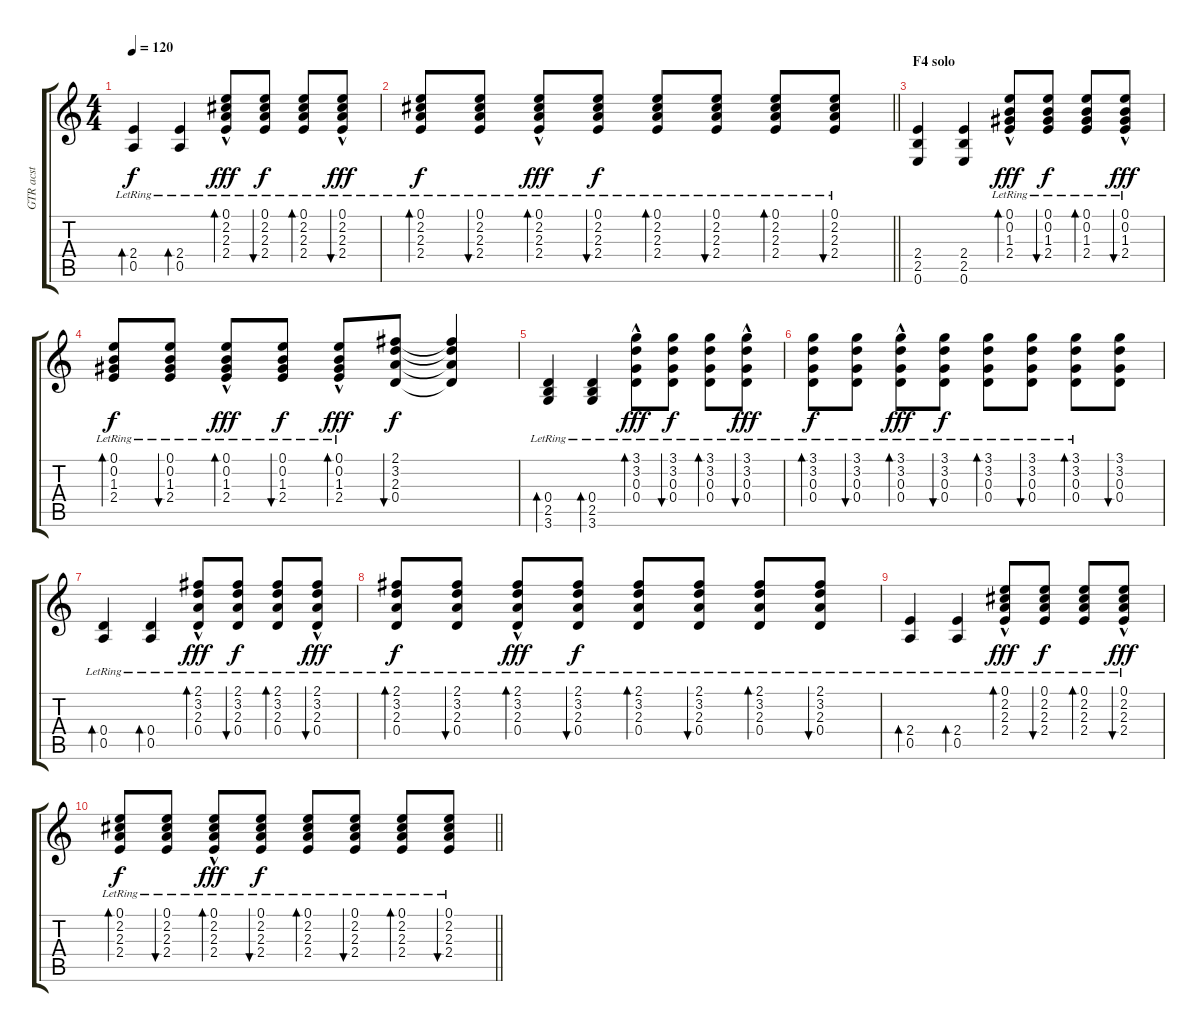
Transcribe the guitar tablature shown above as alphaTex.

\track ("GTR acst " "GTR acst ") {instrument acousticguitarsteel}
\staff {score tabs}
\tuning (E4 B3 G3 D3 A2 E2) {hide}
\ts (4 4)
\tempo 120
\clef g2
\ks c
(2.4{lr} 0.5{lr}).4{bd 30 dy f} (2.4{lr} 0.5{lr}).4{bd 30} (0.1{hac lr} 2.2{hac lr} 2.3{hac lr} 2.4{hac lr}).8{bd 30 dy fff} (0.1{lr} 2.2{lr} 2.3{lr} 2.4{lr}).8{bu 30 dy f} (0.1{lr} 2.2{lr} 2.3{lr} 2.4{lr}).8{bd 30} (0.1{hac lr} 2.2{hac lr} 2.3{hac lr} 2.4{hac lr}).8{bu 30 dy fff} |
\barLineRight lightlight
(0.1{lr} 2.2{lr} 2.3{lr} 2.4{lr}).8{bd 30 dy f} (0.1{lr} 2.2{lr} 2.3{lr} 2.4{lr}).8{bu 30} (0.1{hac lr} 2.2{hac lr} 2.3{hac lr} 2.4{hac lr}).8{bd 30 dy fff} (0.1{lr} 2.2{lr} 2.3{lr} 2.4{lr}).8{bu 30 dy f} (0.1{lr} 2.2{lr} 2.3{lr} 2.4{lr}).8{bd 30} (0.1{lr} 2.2{lr} 2.3{lr} 2.4{lr}).8{bu 30} (0.1{lr} 2.2{lr} 2.3{lr} 2.4{lr}).8{bd 30} (0.1{lr} 2.2{lr} 2.3{lr} 2.4{lr}).8{bu 30} |
\section ("" "F4 solo")
(2.4 2.5 0.6).4 (2.4 2.5 0.6).4 (0.1{hac lr} 0.2{hac lr} 1.3{hac lr} 2.4{hac lr}).8{bd 30 dy fff} (0.1{lr} 0.2{lr} 1.3{lr} 2.4{lr}).8{bu 30 dy f} (0.1{lr} 0.2{lr} 1.3{lr} 2.4{lr}).8{bd 30} (0.1{hac lr} 0.2{hac lr} 1.3{hac lr} 2.4{hac lr}).8{bu 30 dy fff} |
(0.1{lr} 0.2{lr} 1.3{lr} 2.4{lr}).8{bd 30 dy f} (0.1{lr} 0.2{lr} 1.3{lr} 2.4{lr}).8{bu 30} (0.1{hac lr} 0.2{hac lr} 1.3{hac lr} 2.4{hac lr}).8{bd 30 dy fff} (0.1{lr} 0.2{lr} 1.3{lr} 2.4{lr}).8{bu 30 dy f} (0.1{hac lr} 0.2{hac lr} 1.3{hac lr} 2.4{hac lr}).8{bd 30 dy fff} (2.1 3.2 2.3 0.4).8{bu 120 dy f} (2.1{t} 3.2{t} 2.3{t} 0.4{t}).4 |
(0.4{lr} 2.5{lr} 3.6{lr}).4{bd 30} (0.4{lr} 2.5{lr} 3.6{lr}).4{bd 30} (3.1{hac lr} 3.2{hac lr} 0.3{hac lr} 0.4{hac lr}).8{bd 30 dy fff} (3.1{lr} 3.2{lr} 0.3{lr} 0.4{lr}).8{bu 30 dy f} (3.1{lr} 3.2{lr} 0.3{lr} 0.4{lr}).8{bd 30} (3.1{hac lr} 3.2{hac lr} 0.3{hac lr} 0.4{hac lr}).8{bu 30 dy fff} |
(3.1{lr} 3.2{lr} 0.3{lr} 0.4{lr}).8{bd 30 dy f} (3.1{lr} 3.2{lr} 0.3{lr} 0.4{lr}).8{bu 30} (3.1{hac lr} 3.2{hac lr} 0.3{hac lr} 0.4{hac lr}).8{bd 30 dy fff} (3.1{lr} 3.2{lr} 0.3{lr} 0.4{lr}).8{bu 30 dy f} (3.1{lr} 3.2{lr} 0.3{lr} 0.4{lr}).8{bd 30} (3.1{lr} 3.2{lr} 0.3{lr} 0.4{lr}).8{bu 30} (3.1{lr} 3.2{lr} 0.3{lr} 0.4{lr}).8{bd 30} (3.1 3.2 0.3 0.4).8{bu 30} |
(0.4{lr} 0.5{lr}).4{bd 30} (0.4{lr} 0.5{lr}).4{bd 30} (2.1{hac lr} 3.2{hac lr} 2.3{hac lr} 0.4{hac lr}).8{bd 30 dy fff} (2.1{lr} 3.2{lr} 2.3{lr} 0.4{lr}).8{bu 30 dy f} (2.1{lr} 3.2{lr} 2.3{lr} 0.4{lr}).8{bd 30} (2.1{hac lr} 3.2{hac lr} 2.3{hac lr} 0.4{hac lr}).8{bu 30 dy fff} |
(2.1{lr} 3.2{lr} 2.3{lr} 0.4{lr}).8{bd 30 dy f} (2.1{lr} 3.2{lr} 2.3{lr} 0.4{lr}).8{bu 30} (2.1{hac lr} 3.2{hac lr} 2.3{hac lr} 0.4{hac lr}).8{bd 30 dy fff} (2.1{lr} 3.2{lr} 2.3{lr} 0.4{lr}).8{bu 30 dy f} (2.1{lr} 3.2{lr} 2.3{lr} 0.4{lr}).8{bd 30} (2.1{lr} 3.2{lr} 2.3{lr} 0.4{lr}).8{bu 30} (2.1{lr} 3.2{lr} 2.3{lr} 0.4{lr}).8{bd 30} (2.1{lr} 3.2{lr} 2.3{lr} 0.4{lr}).8{bu 30} |
(2.4{lr} 0.5{lr}).4{bd 30} (2.4{lr} 0.5{lr}).4{bd 30} (0.1{hac lr} 2.2{hac lr} 2.3{hac lr} 2.4{hac lr}).8{bd 30 dy fff} (0.1{lr} 2.2{lr} 2.3{lr} 2.4{lr}).8{bu 30 dy f} (0.1{lr} 2.2{lr} 2.3{lr} 2.4{lr}).8{bd 30} (0.1{hac lr} 2.2{hac lr} 2.3{hac lr} 2.4{hac lr}).8{bu 30 dy fff} |
\barLineRight lightlight
(0.1{lr} 2.2{lr} 2.3{lr} 2.4{lr}).8{bd 30 dy f} (0.1{lr} 2.2{lr} 2.3{lr} 2.4{lr}).8{bu 30} (0.1{hac lr} 2.2{hac lr} 2.3{hac lr} 2.4{hac lr}).8{bd 30 dy fff} (0.1{lr} 2.2{lr} 2.3{lr} 2.4{lr}).8{bu 30 dy f} (0.1{lr} 2.2{lr} 2.3{lr} 2.4{lr}).8{bd 30} (0.1{lr} 2.2{lr} 2.3{lr} 2.4{lr}).8{bu 30} (0.1{lr} 2.2{lr} 2.3{lr} 2.4{lr}).8{bd 30} (0.1{lr} 2.2{lr} 2.3{lr} 2.4{lr}).8{bu 30}
